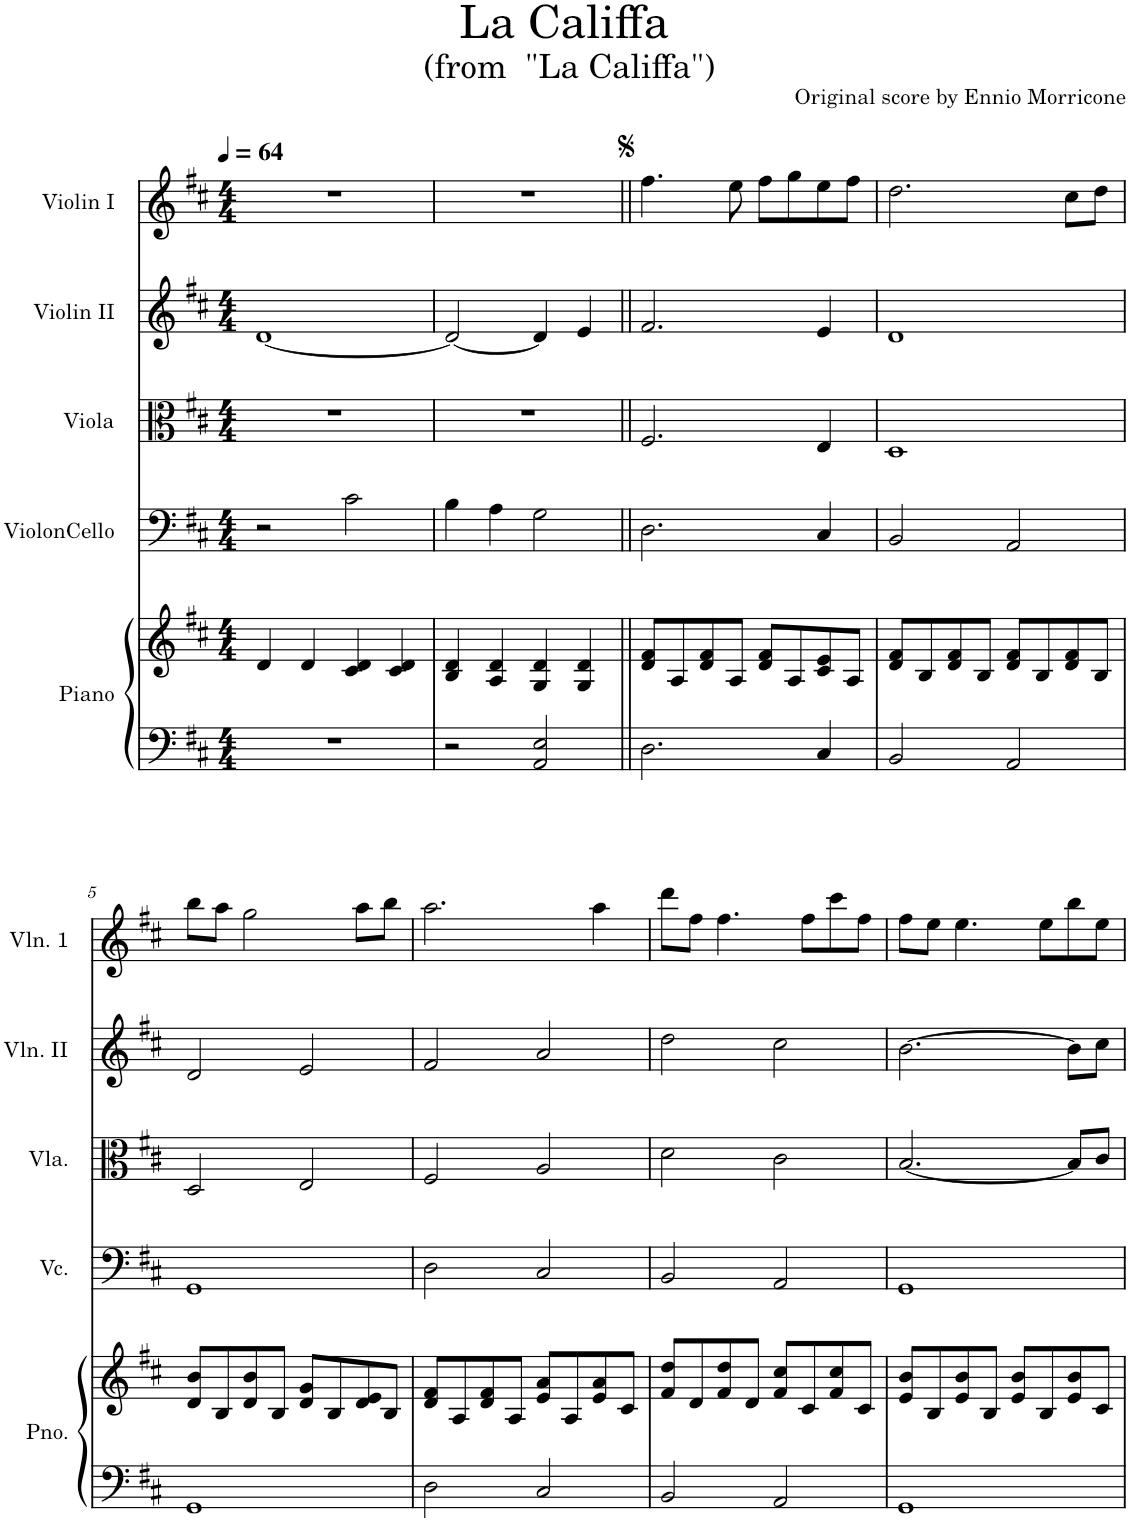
**kern	**kern	**kern	**kern	**kern	**kern
*part5	*part5	*part4	*part3	*part2	*part1
*staff6	*staff5	*staff4	*staff3	*staff2	*staff1
*I"Piano	*	*I"ViolonCello	*I"Viola	*I"Violin II	*I"Violin I
*I'Pno.	*	*I'Vc.	*I'Vla.	*I'Vln. II	*I'Vln. 1
*clefF4	*clefG2	*clefF4	*clefC3	*clefG2	*clefG2
*k[f#c#]	*k[f#c#]	*k[f#c#]	*k[f#c#]	*k[f#c#]	*k[f#c#]
*M4/4	*M4/4	*M4/4	*M4/4	*M4/4	*M4/4
*MM64	*MM64	*MM64	*MM64	*MM64	*MM64
=1	=1	=1	=1	=1	=1
1r	4d/	2r	1r	[1d	1r
.	4d/	.	.	.	.
.	4c#/ 4d/	2c#\	.	.	.
.	4c#/ 4d/	.	.	.	.
=2	=2	=2	=2	=2	=2
2r	4B/ 4d/	4B\	1r	2d/_	1r
.	4A/ 4d/	4A\	.	.	.
2AA/ 2E/	4G/ 4d/	2G\	.	4d/]	.
.	4G/ 4d/	.	.	4e/	.
=3||	=3||	=3||	=3||	=3||	=3||
2.D\	8d/ 8f#/L	2.D\	2.F#/	2.f#/	4.ff#\
.	8A/	.	.	.	.
.	8d/ 8f#/	.	.	.	.
.	8A/J	.	.	.	8ee\
.	8d/ 8f#/L	.	.	.	8ff#\L
.	8A/	.	.	.	8gg\
4C#/	8c#/ 8e/	4C#/	4E/	4e/	8ee\
.	8A/J	.	.	.	8ff#\J
=4	=4	=4	=4	=4	=4
2BB/	8d/ 8f#/L	2BB/	1D	1d	2.dd\
.	8B/	.	.	.	.
.	8d/ 8f#/	.	.	.	.
.	8B/J	.	.	.	.
2AA/	8d/ 8f#/L	2AA/	.	.	.
.	8B/	.	.	.	.
.	8d/ 8f#/	.	.	.	8cc#\L
.	8B/J	.	.	.	8dd\J
!!LO:LB:g=z
=5	=5	=5	=5	=5	=5
1GG	8d/ 8b/L	1GG	2D/	2d/	8bb\L
.	8B/	.	.	.	8aa\J
.	8d/ 8b/	.	.	.	2gg\
.	8B/J	.	.	.	.
.	8d/ 8g/L	.	2E/	2e/	.
.	8B/	.	.	.	.
.	8d/ 8e/	.	.	.	8aa\L
.	8B/J	.	.	.	8bb\J
=6	=6	=6	=6	=6	=6
2D\	8d/ 8f#/L	2D\	2F#/	2f#/	2.aa\
.	8A/	.	.	.	.
.	8d/ 8f#/	.	.	.	.
.	8A/J	.	.	.	.
2C#/	8e/ 8a/L	2C#/	2A/	2a/	.
.	8A/	.	.	.	.
.	8e/ 8a/	.	.	.	4aa\
.	8c#/J	.	.	.	.
=7	=7	=7	=7	=7	=7
2BB/	8f#/ 8dd/L	2BB/	2d\	2dd\	8ddd\L
.	8d/	.	.	.	8ff#\J
.	8f#/ 8dd/	.	.	.	4.ff#\
.	8d/J	.	.	.	.
2AA/	8f#/ 8cc#/L	2AA/	2c#\	2cc#\	.
.	8c#/	.	.	.	8ff#\L
.	8f#/ 8cc#/	.	.	.	8ccc#\
.	8c#/J	.	.	.	8ff#\J
=8	=8	=8	=8	=8	=8
1GG	8e/ 8b/L	1GG	[2.B/	[2.b\	8ff#\L
.	8B/	.	.	.	8ee\J
.	8e/ 8b/	.	.	.	4.ee\
.	8B/J	.	.	.	.
.	8e/ 8b/L	.	.	.	.
.	8B/	.	.	.	8ee\L
.	8e/ 8b/	.	8B/L]	8b\L]	8bb\
.	8c#/J	.	8c#/J	8cc#\J	8ee\J
=	=	=	=	=	=
*-	*-	*-	*-	*-	*-
